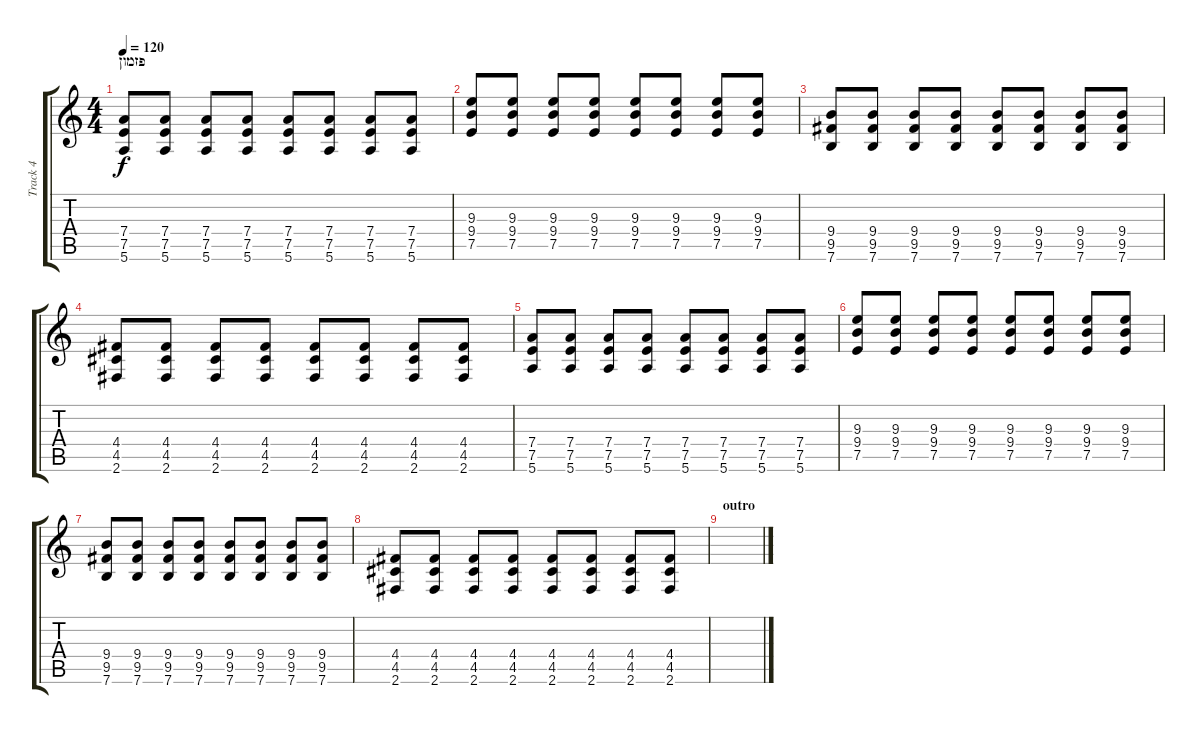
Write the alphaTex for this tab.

\track ("Track 4" "Track 4") {instrument overdrivenguitar}
\staff {score tabs}
\tuning (E4 B3 G3 D3 A2 E2) {hide}
\ts (4 4)
\section ("" "פזמון")
\tempo 120
\clef g2
\ks c
(7.4 7.5 5.6).8{dy f} (7.4 7.5 5.6).8 (7.4 7.5 5.6).8 (7.4 7.5 5.6).8 (7.4 7.5 5.6).8 (7.4 7.5 5.6).8 (7.4 7.5 5.6).8 (7.4 7.5 5.6).8 |
(9.3 9.4 7.5).8 (9.3 9.4 7.5).8 (9.3 9.4 7.5).8 (9.3 9.4 7.5).8 (9.3 9.4 7.5).8 (9.3 9.4 7.5).8 (9.3 9.4 7.5).8 (9.3 9.4 7.5).8 |
(9.4 9.5 7.6).8 (9.4 9.5 7.6).8 (9.4 9.5 7.6).8 (9.4 9.5 7.6).8 (9.4 9.5 7.6).8 (9.4 9.5 7.6).8 (9.4 9.5 7.6).8 (9.4 9.5 7.6).8 |
(4.4 4.5 2.6).8 (4.4 4.5 2.6).8 (4.4 4.5 2.6).8 (4.4 4.5 2.6).8 (4.4 4.5 2.6).8 (4.4 4.5 2.6).8 (4.4 4.5 2.6).8 (4.4 4.5 2.6).8 |
(7.4 7.5 5.6).8 (7.4 7.5 5.6).8 (7.4 7.5 5.6).8 (7.4 7.5 5.6).8 (7.4 7.5 5.6).8 (7.4 7.5 5.6).8 (7.4 7.5 5.6).8 (7.4 7.5 5.6).8 |
(9.3 9.4 7.5).8 (9.3 9.4 7.5).8 (9.3 9.4 7.5).8 (9.3 9.4 7.5).8 (9.3 9.4 7.5).8 (9.3 9.4 7.5).8 (9.3 9.4 7.5).8 (9.3 9.4 7.5).8 |
(9.4 9.5 7.6).8 (9.4 9.5 7.6).8 (9.4 9.5 7.6).8 (9.4 9.5 7.6).8 (9.4 9.5 7.6).8 (9.4 9.5 7.6).8 (9.4 9.5 7.6).8 (9.4 9.5 7.6).8 |
(4.4 4.5 2.6).8 (4.4 4.5 2.6).8 (4.4 4.5 2.6).8 (4.4 4.5 2.6).8 (4.4 4.5 2.6).8 (4.4 4.5 2.6).8 (4.4 4.5 2.6).8 (4.4 4.5 2.6).8 |
\section ("" "outro")
